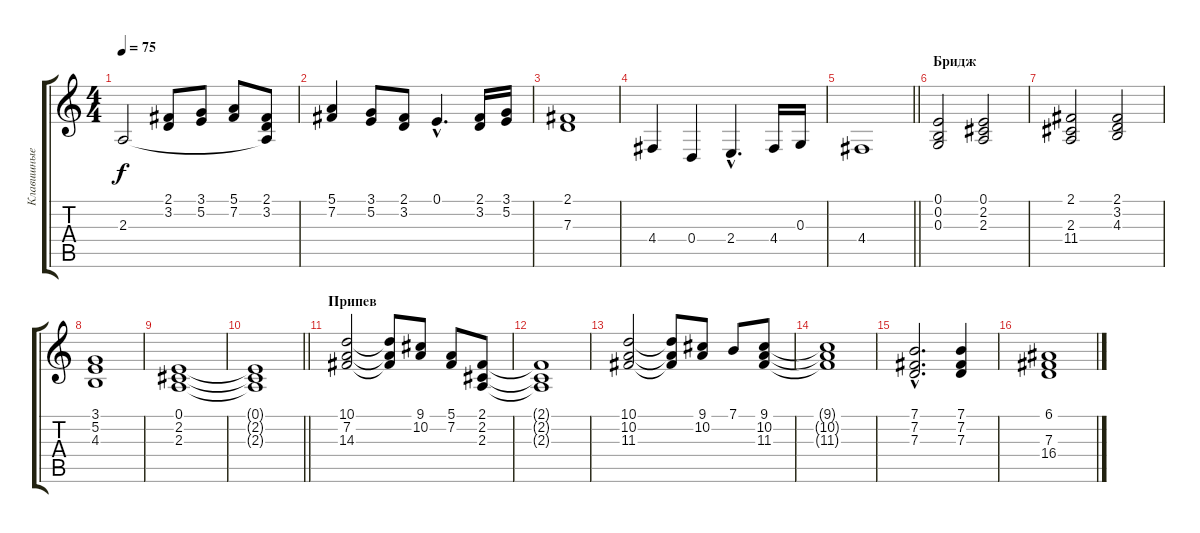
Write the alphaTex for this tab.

\track ("Клавишные" "Клавишные") {instrument pad2warm}
\staff {score tabs}
\tuning (E4 B3 G3 D3 A2 E2) {hide}
\ts (4 4)
\tempo 75
\clef g2
\ks c
2.3.2{dy f} (2.1 3.2).8 (3.1 5.2).8 (5.1 7.2).8 (2.1 3.2 2.3{t}).8 |
(5.1 7.2).4 (3.1 5.2).8 (2.1 3.2).8 0.1{hac}.4{d} (2.1 3.2).16 (3.1 5.2).16 |
(2.1 7.3).1 |
4.4.4 0.4.4 2.4{hac}.4{d} 4.4.16 0.3.16 |
\barLineRight lightlight
4.4.1 |
\section ("" "Бридж")
(0.1 0.2 0.3).2 (0.1 2.2 2.3).2 |
(2.1 2.3 11.4).2 (2.1 3.2 4.3).2 |
(3.1 5.2 4.3).1 |
(0.1 2.2 2.3).1 |
\barLineRight lightlight
(0.1{t} 2.2{t} 2.3{t}).1 |
\section ("" "Припев")
(10.1 7.2 14.3).2 (10.1{t} 7.2{t} 14.3{t}).8 (9.1 10.2).8 (5.1 7.2).8 (2.1 2.2 2.3).8 |
(2.1{t} 2.2{t} 2.3{t}).1 |
(10.1 10.2 11.3).2 (10.1{t} 10.2{t} 11.3{t}).8 (9.1 10.2).8 7.1.8 (9.1 10.2 11.3).8 |
(9.1{t} 10.2{t} 11.3{t}).1 |
(7.1{hac} 7.2{hac} 7.3{hac}).2{d} (7.1 7.2 7.3).4 |
(6.1 7.3 16.4).1
